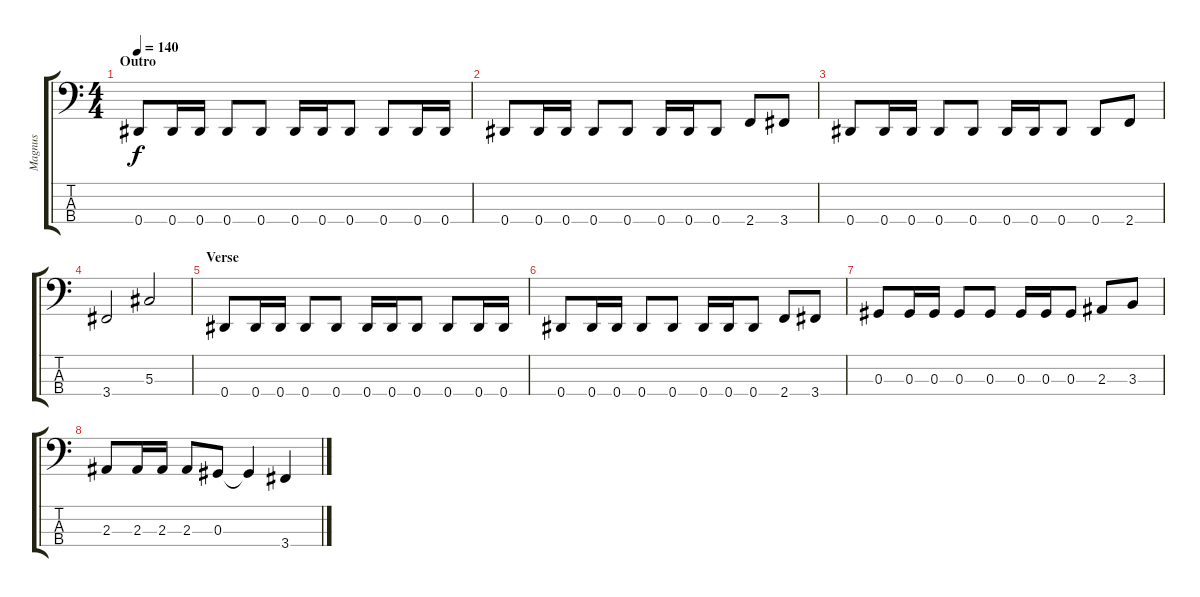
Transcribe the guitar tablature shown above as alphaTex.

\track ("Magnus" "Magnus") {instrument electricbassfinger}
\staff {score tabs}
\tuning (Gb2 Db2 Ab1 Eb1) {hide}
\ts (4 4)
\section ("" "Outro")
\tempo 140
\clef f4
\ks c
0.4.8{dy f} 0.4.16 0.4.16 0.4.8 0.4.8 0.4.16 0.4.16 0.4.8 0.4.8 0.4.16 0.4.16 |
0.4.8 0.4.16 0.4.16 0.4.8 0.4.8 0.4.16 0.4.16 0.4.8 2.4.8 3.4.8 |
0.4.8 0.4.16 0.4.16 0.4.8 0.4.8 0.4.16 0.4.16 0.4.8 0.4.8 2.4.8 |
3.4.2 5.3.2 |
\section ("" "Verse")
0.4.8 0.4.16 0.4.16 0.4.8 0.4.8 0.4.16 0.4.16 0.4.8 0.4.8 0.4.16 0.4.16 |
0.4.8 0.4.16 0.4.16 0.4.8 0.4.8 0.4.16 0.4.16 0.4.8 2.4.8 3.4.8 |
0.3.8 0.3.16 0.3.16 0.3.8 0.3.8 0.3.16 0.3.16 0.3.8 2.3.8 3.3.8 |
2.3.8 2.3.16 2.3.16 2.3.8 0.3.8 0.3{t}.4 3.4.4
